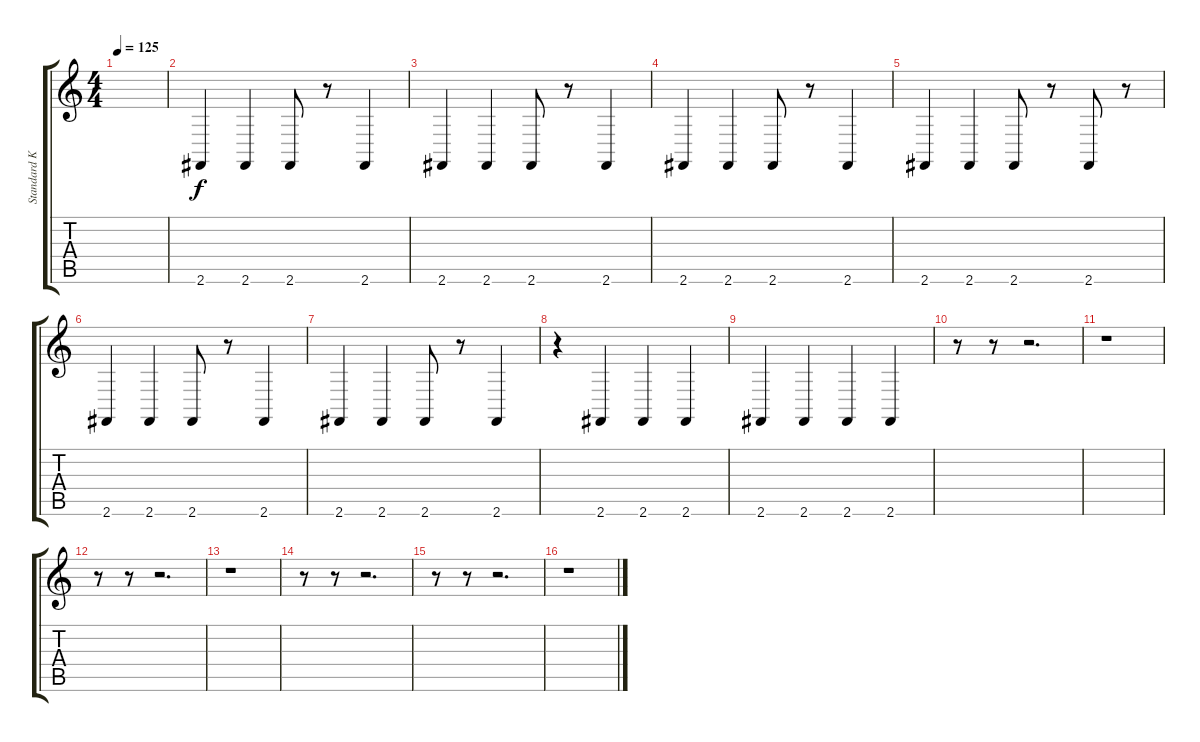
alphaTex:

\track ("Standard Kit" "Standard K") {instrument acousticgrandpiano}
\staff {score tabs}
\tuning (E4 B3 G3 D3 A2 E2) {hide}
\ts (4 4)
\tempo 125
\clef g2
\ks c
|
2.6.4 2.6.4 2.6.8 r.8 2.6.4 |
2.6.4 2.6.4 2.6.8 r.8 2.6.4 |
2.6.4 2.6.4 2.6.8 r.8 2.6.4 |
2.6.4 2.6.4 2.6.8 r.8 2.6.8 r.8 |
2.6.4 2.6.4 2.6.8 r.8 2.6.4 |
2.6.4 2.6.4 2.6.8 r.8 2.6.4 |
r.4 2.6.4 2.6.4 2.6.4 |
2.6.4 2.6.4 2.6.4 2.6.4 |
r.8 r.8 r.2{d} |
r.1 |
r.8 r.8 r.2{d} |
r.1 |
r.8 r.8 r.2{d} |
r.8 r.8 r.2{d} |
r.1
